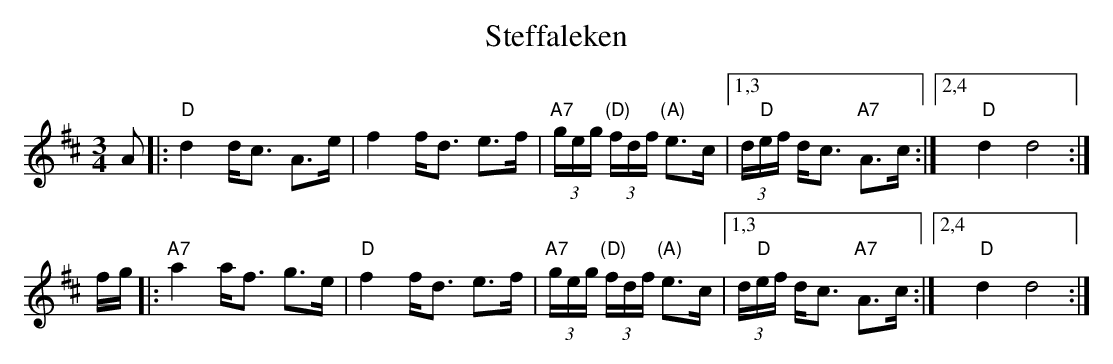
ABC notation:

X:1
T: Steffaleken
M: 3/4
L: 1/16
K:  D
A2- |:  "D"d4 dc3 A3e- |    f4 fd3 e3f- | "A7"(3geg "(D)"(3fdf "(A)"e3c- |1,3 (3d"D"ef dc3 "A7"A3c :|2,4 " D"d4 d8 :|
fg  |: "A7"a4 af3 g3e- | "D"f4 fd3 e3f- | "A7"(3geg "(D)"(3fdf "(A)"e3c- |1,3 (3d"D"ef dc3 "A7"A3c :|2,4 " D"d4 d8 :|
